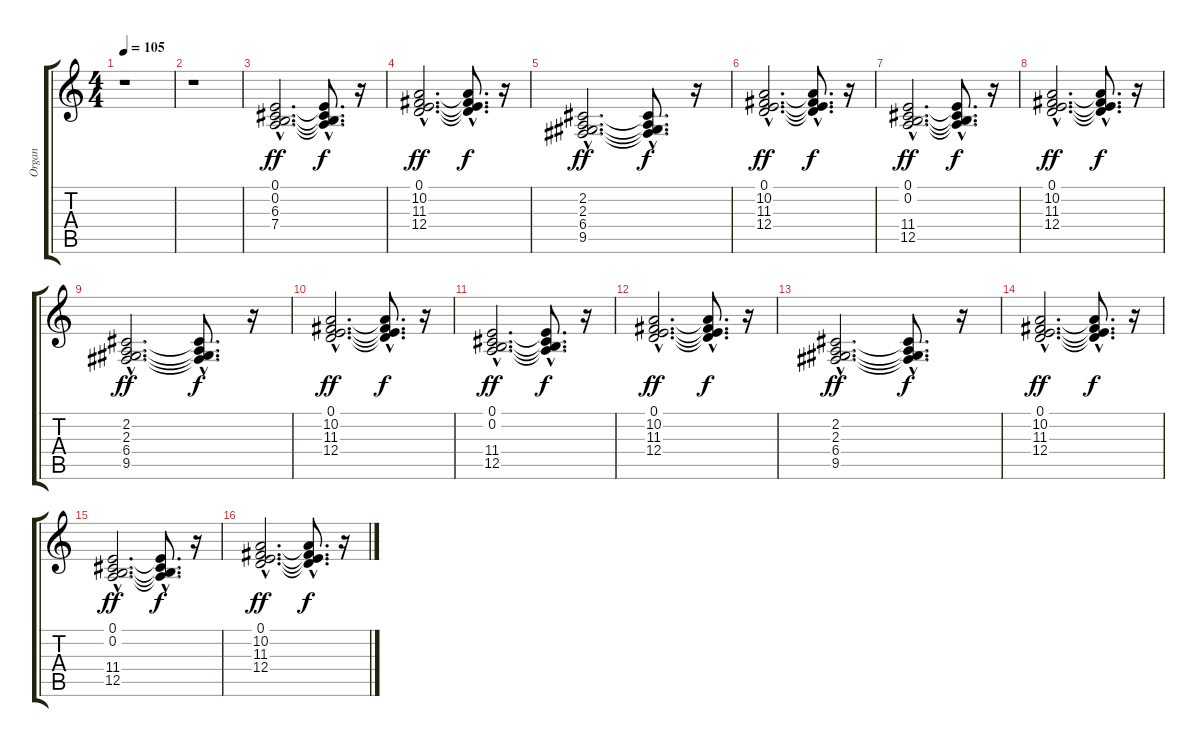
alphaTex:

\track ("Organ" "Organ") {instrument drawbarorgan}
\staff {score tabs}
\tuning (E4 B3 G3 D3 A2 E2) {hide}
\ts (4 4)
\tempo 105
\clef g2
\ks c
r.1{dy ff instrument drawbarorgan} |
r.1 |
(0.1{hac} 0.2{hac} 6.3{hac} 7.4{hac}).2{d} (0.1{hac t} 0.2{hac t} 6.3{hac t} 7.4{hac t}).8{d dy f} r.16 |
(0.1{hac} 10.2{hac} 11.3{hac} 12.4{hac}).2{d dy ff} (0.1{hac t} 10.2{hac t} 11.3{hac t} 12.4{hac t}).8{d dy f} r.16 |
(2.2{hac} 2.3{hac} 6.4{hac} 9.5{hac}).2{d dy ff} (2.2{hac t} 2.3{hac t} 6.4{hac t} 9.5{hac t}).8{d dy f} r.16 |
(0.1{hac} 10.2{hac} 11.3{hac} 12.4{hac}).2{d dy ff} (0.1{hac t} 10.2{hac t} 11.3{hac t} 12.4{hac t}).8{d dy f} r.16 |
(0.1{hac} 0.2{hac} 11.4{hac} 12.5{hac}).2{d dy ff} (0.1{hac t} 0.2{hac t} 11.4{hac t} 12.5{hac t}).8{d dy f} r.16 |
(0.1{hac} 10.2{hac} 11.3{hac} 12.4{hac}).2{d dy ff} (0.1{hac t} 10.2{hac t} 11.3{hac t} 12.4{hac t}).8{d dy f} r.16 |
(2.2{hac} 2.3{hac} 6.4{hac} 9.5{hac}).2{d dy ff} (2.2{hac t} 2.3{hac t} 6.4{hac t} 9.5{hac t}).8{d dy f} r.16 |
(0.1{hac} 10.2{hac} 11.3{hac} 12.4{hac}).2{d dy ff} (0.1{hac t} 10.2{hac t} 11.3{hac t} 12.4{hac t}).8{d dy f} r.16 |
(0.1{hac} 0.2{hac} 11.4{hac} 12.5{hac}).2{d dy ff} (0.1{hac t} 0.2{hac t} 11.4{hac t} 12.5{hac t}).8{d dy f} r.16 |
(0.1{hac} 10.2{hac} 11.3{hac} 12.4{hac}).2{d dy ff} (0.1{hac t} 10.2{hac t} 11.3{hac t} 12.4{hac t}).8{d dy f} r.16 |
(2.2{hac} 2.3{hac} 6.4{hac} 9.5{hac}).2{d dy ff} (2.2{hac t} 2.3{hac t} 6.4{hac t} 9.5{hac t}).8{d dy f} r.16 |
(0.1{hac} 10.2{hac} 11.3{hac} 12.4{hac}).2{d dy ff} (0.1{hac t} 10.2{hac t} 11.3{hac t} 12.4{hac t}).8{d dy f} r.16 |
(0.1{hac} 0.2{hac} 11.4{hac} 12.5{hac}).2{d dy ff} (0.1{hac t} 0.2{hac t} 11.4{hac t} 12.5{hac t}).8{d dy f} r.16 |
(0.1{hac} 10.2{hac} 11.3{hac} 12.4{hac}).2{d dy ff} (0.1{hac t} 10.2{hac t} 11.3{hac t} 12.4{hac t}).8{d dy f} r.16
